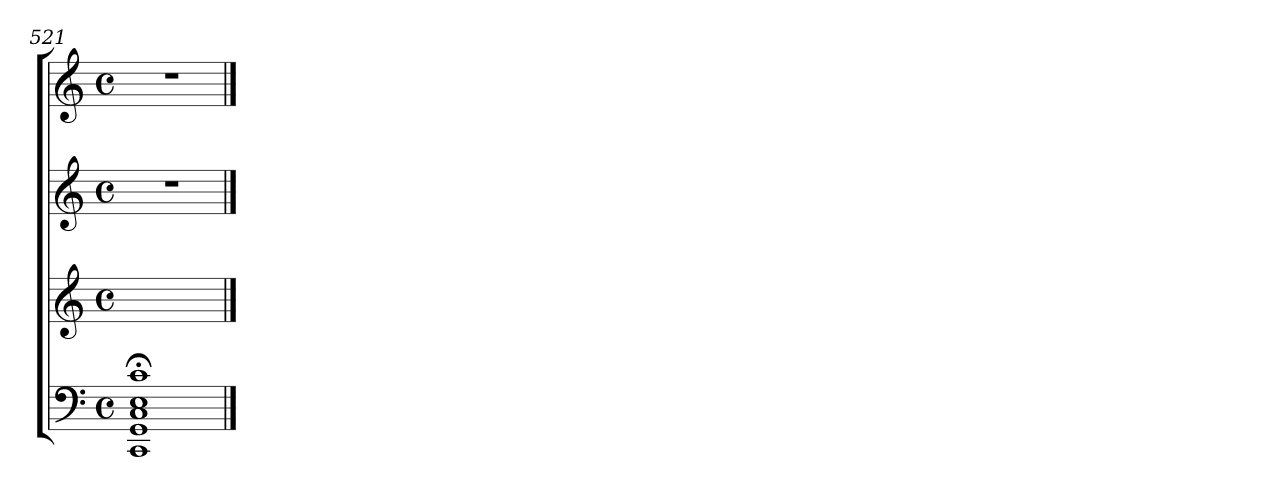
**kern	**kern	**kern	**kern
*part3	*part3	*part2	*part1
*staff4	*staff3	*staff2	*staff1
*clefF4	*clefG2	*clefG2	*clefG2
*k[]	*k[]	*k[]	*k[]
*C:	*C:	*C:	*C:
*M4/4	*M4/4	*M4/4	*M4/4
*met(c)	*met(c)	*met(c)	*met(c)
=521	=521	=521	=521
*^	*	*	*
1E;< 1c;<	1CC 1GG 1C	1ryy	1r	1r
*v	*v	*	*	*
==	==	==	==
*-	*-	*-	*-
